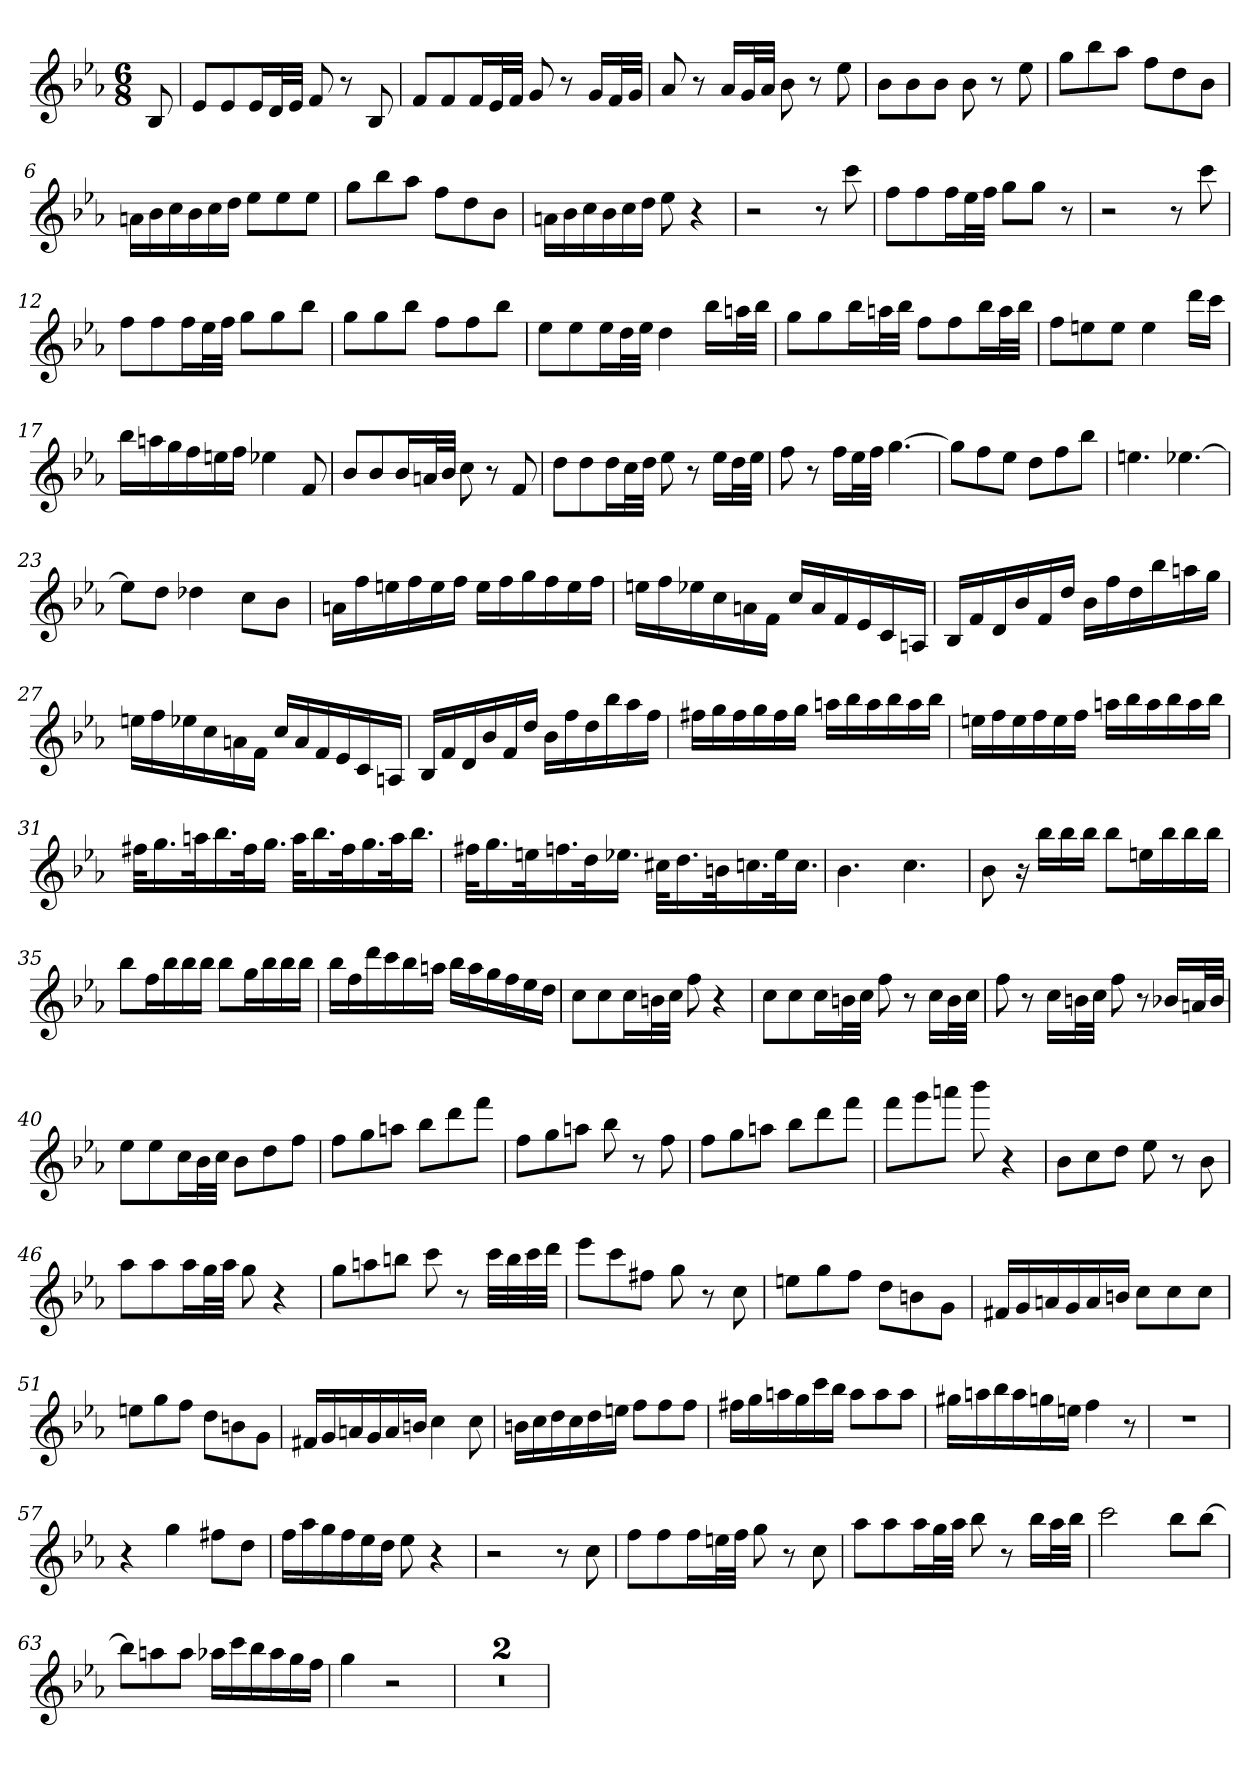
**kern
*part1
*staff1
*k[b-e-a-]
*E-:
*M6/8
=
8B-
=1
8e-L
8e-
16e-L
32dL
32e-JJJ
8f
8r
8B-
=2
8fL
8f
16fL
32e-L
32fJJJ
8g
8r
16gLL
32fL
32gJJJ
=3
8a-
8r
16a-LL
32gL
32a-JJJ
8b-
8r
8ee-
=4
8b-L
8b-
8b-J
8b-
8r
8ee-
=5
8ggL
8bb-
8aa-J
8ffL
8dd
8b-J
=6
16anLL
16b-
16cc
16b-
16cc
16ddJJ
8ee-L
8ee-
8ee-J
=7
8ggL
8bb-
8aa-J
8ffL
8dd
8b-J
=8
16anLL
16b-
16cc
16b-
16cc
16ddJJ
8ee-
4r
=9
2r
8r
8ccc
=10
8ffL
8ff
16ffL
32ee-L
32ffJJJ
8ggL
8ggJ
8r
=11
2r
8r
8ccc
=12
8ffL
8ff
16ffL
32ee-L
32ffJJJ
8ggL
8gg
8bb-J
=13
8ggL
8gg
8bb-J
8ffL
8ff
8bb-J
=14
8ee-L
8ee-
16ee-L
32ddL
32ee-JJJ
4dd
16bb-LL
32aanL
32bb-JJJ
=15
8ggL
8gg
16bb-L
32aanL
32bb-JJJ
8ffL
8ff
16bb-L
32aaL
32bb-JJJ
=16
8ffL
8een
8eeJ
4ee
16dddLL
16cccJJ
=17
16bb-LL
16aan
16gg
16ff
16een
16ffJJ
4ee-X
8f
=18
8b-L
8b-
16b-L
32anL
32b-JJJ
8cc
8r
8f
=19
8ddL
8dd
16ddL
32ccL
32ddJJJ
8ee-
8r
16ee-LL
32ddL
32ee-JJJ
=20
8ff
8r
16ffLL
32ee-L
32ffJJJ
[4.gg
=21
8ggL]
8ff
8ee-J
8ddL
8ff
8bb-J
=22
4.een
[4.ee-X
=23
8ee-L]
8ddJ
4dd-X
8ccL
8b-J
=24
16anLL
16ff
16een
16ff
16ee
16ffJJ
16eeLL
16ff
16gg
16ff
16ee
16ffJJ
=25
16eenLL
16ff
16ee-X
16cc
16an
16fJJ
16ccLL
16a
16f
16e-
16c
16AnJJ
=26
16B-LL
16f
16d
16b-
16f
16ddJJ
16b-LL
16ff
16dd
16bb-
16aan
16ggJJ
=27
16eenLL
16ff
16ee-X
16cc
16an
16fJJ
16ccLL
16a
16f
16e-
16c
16AnJJ
=28
16B-LL
16f
16d
16b-
16f
16ddJJ
16b-LL
16ff
16dd
16bb-
16aa-
16ffJJ
=29
16ff#XLL
16gg
16ff#
16gg
16ff#
16ggJJ
16aanLL
16bb-
16aa
16bb-
16aa
16bb-JJ
=30
16eenLL
16ff
16ee
16ff
16ee
16ffJJ
16aanLL
16bb-
16aa
16bb-
16aa
16bb-JJ
=31
32ff#XKLL
16.gg
32aanK
16.bb-
32ff#K
16.ggJJ
32aaKLL
16.bb-
32ff#K
16.gg
32aaK
16.bb-JJ
=32
32ff#XKLL
16.gg
32eenK
16.ffn
32ddK
16.ee-XJJ
32cc#XKLL
16.dd
32bnK
16.ccn
32ee-K
16.ccJJ
=33
4.b-
4.cc
=34
8b-
16r
16bb-LL
16bb-
16bb-JJ
8bb-L
16eenL
16bb-
16bb-
16bb-JJ
=35
8bb-L
16ffL
16bb-
16bb-
16bb-JJ
8bb-L
16ggL
16bb-
16bb-
16bb-JJ
=36
16bb-LL
16ff
16ddd
16ccc
16bb-
16aanJJ
16bb-LL
16aa
16gg
16ff
16ee-
16ddJJ
=37
8ccL
8cc
16ccL
32bnL
32ccJJJ
8ff
4r
=38
8ccL
8cc
16ccL
32bnL
32ccJJJ
8ff
8r
16ccLL
32bL
32ccJJJ
=39
8ff
8r
16ccLL
32bnL
32ccJJJ
8ff
8r
16b-XLL
32anL
32b-JJJ
=40
8ee-L
8ee-
16ccL
32b-L
32ccJJJ
8b-L
8dd
8ffJ
=41
8ffL
8gg
8aanJ
8bb-L
8ddd
8fffJ
=42
8ffL
8gg
8aanJ
8bb-
8r
8ff
=43
8ffL
8gg
8aanJ
8bb-L
8ddd
8fffJ
=44
8fffL
8ggg
8aaanJ
8bbb-
4r
=45
8b-L
8cc
8ddJ
8ee-
8r
8b-
=46
8aa-L
8aa-
16aa-L
32ggL
32aa-JJJ
8gg
4r
=47
8ggL
8aan
8bbnJ
8ccc
8r
32cccLLL
32bb
32ccc
32dddJJJ
=48
8eee-L
8ccc
8ff#XJ
8gg
8r
8cc
=49
8eenL
8gg
8ffJ
8ddL
8bn
8gJ
=50
16f#XLL
16g
16an
16g
16a
16bnJJ
8ccL
8cc
8ccJ
=51
8eenL
8gg
8ffJ
8ddL
8bn
8gJ
=52
16f#XLL
16g
16an
16g
16a
16bnJJ
4cc
8cc
=53
16bnLL
16cc
16dd
16cc
16dd
16eenJJ
8ffL
8ff
8ffJ
=54
16ff#XLL
16gg
16aan
16gg
16ccc
16bb-JJ
8aaL
8aa
8aaJ
=55
16gg#XLL
16aan
16bb-
16aa
16ggn
16eenJJ
4ff
8r
=56
2.r
=57
4r
4gg
8ff#XL
8ddJ
=58
16ffLL
16aa-
16gg
16ff
16ee-
16ddJJ
8ee-
4r
=59
2r
8r
8cc
=60
8ffL
8ff
16ffL
32eenL
32ffJJJ
8gg
8r
8cc
=61
8aa-L
8aa-
16aa-L
32ggL
32aa-JJJ
8bb-
8r
16bb-LL
32aa-L
32bb-JJJ
=62
2ccc
8bb-L
[8bb-J
=63
8bb-L]
8aan
8aaJ
16aa-XLL
16ccc
16bb-
16aa-
16gg
16ffJJ
=64
4gg
2r
=65
2.r
=66
2.r
=
*-
